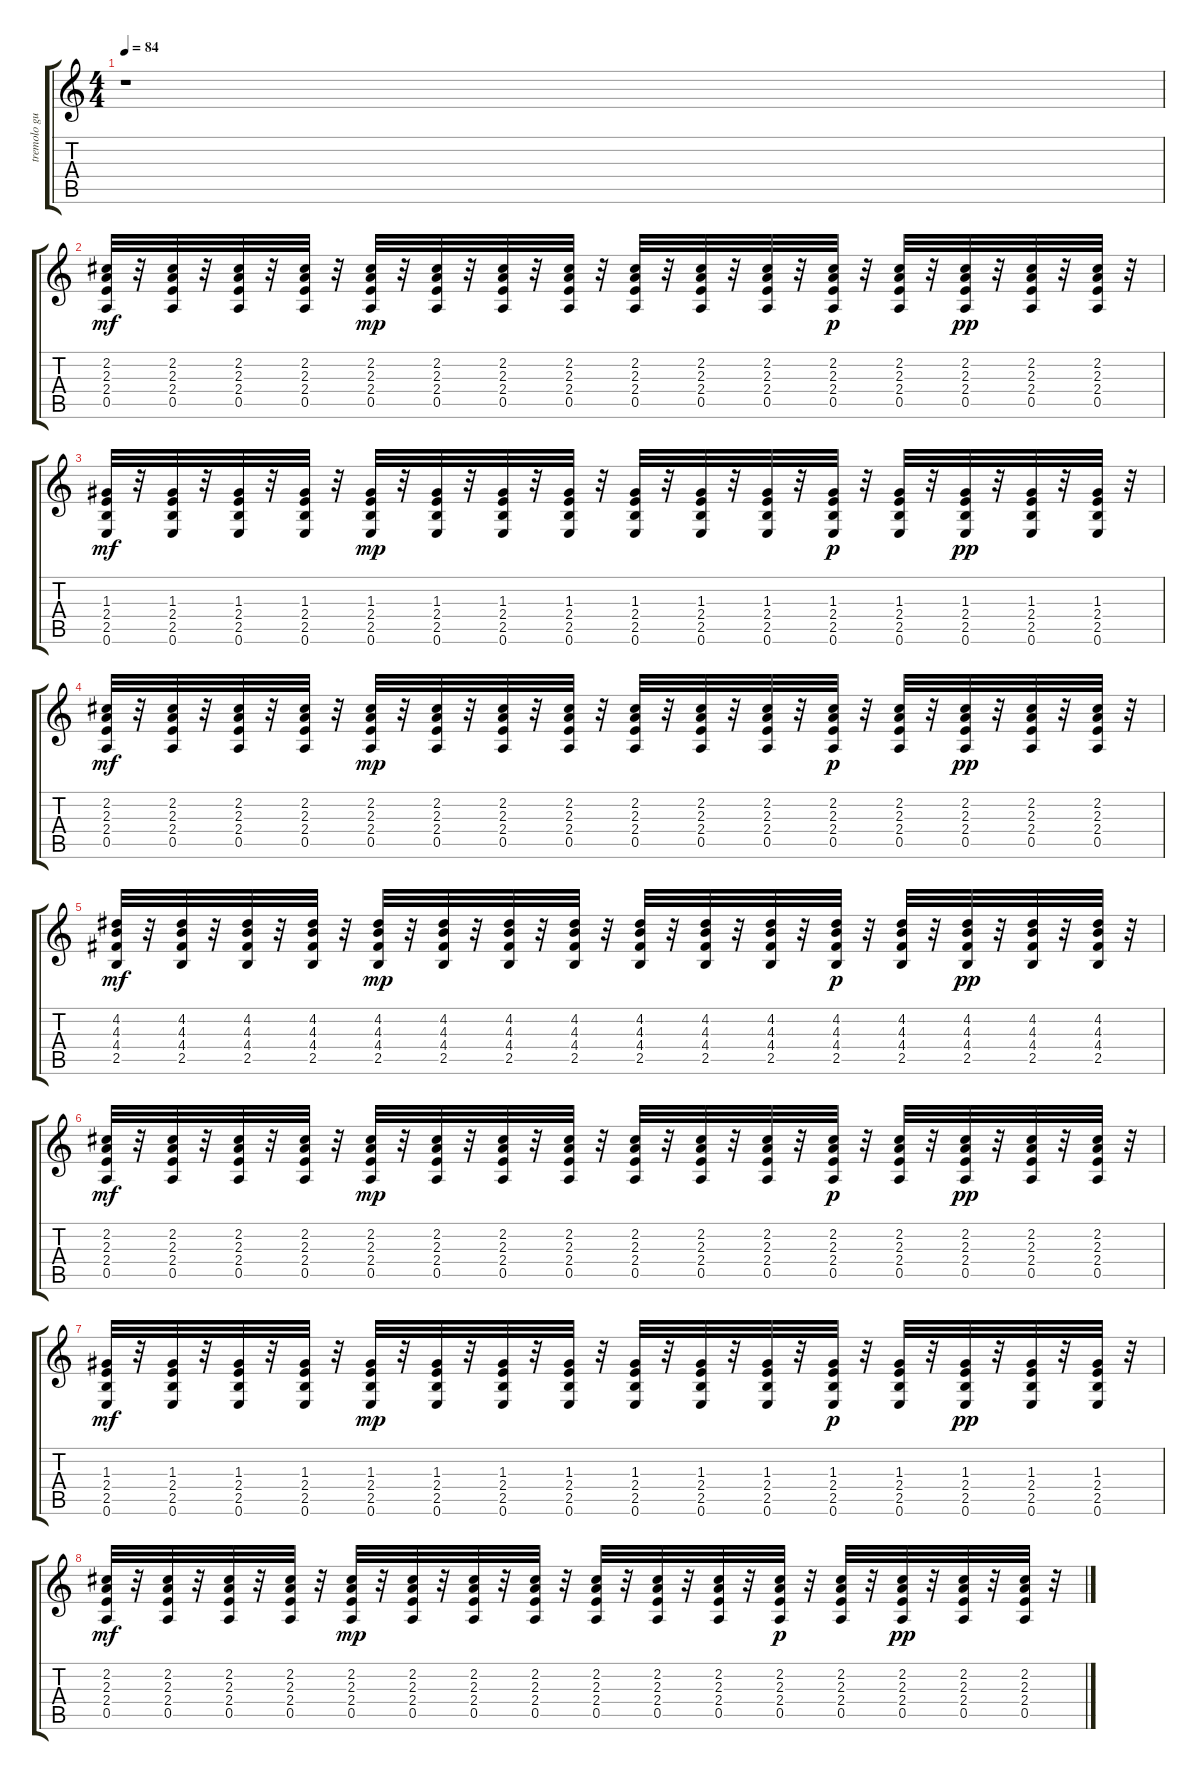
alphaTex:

\track ("tremolo guitar" "tremolo gu") {instrument overdrivenguitar}
\staff {score tabs}
\tuning (E4 B3 G3 D3 A2 E2) {hide}
\ts (4 4)
\tempo 84
\clef g2
\ks c
r.1{dy pp} |
(2.2 2.3 2.4 0.5).32{dy mf} r.32 (2.2 2.3 2.4 0.5).32 r.32 (2.2 2.3 2.4 0.5).32 r.32 (2.2 2.3 2.4 0.5).32 r.32 (2.2 2.3 2.4 0.5).32{dy mp} r.32 (2.2 2.3 2.4 0.5).32 r.32 (2.2 2.3 2.4 0.5).32 r.32 (2.2 2.3 2.4 0.5).32 r.32 (2.2 2.3 2.4 0.5).32 r.32 (2.2 2.3 2.4 0.5).32 r.32 (2.2 2.3 2.4 0.5).32 r.32 (2.2 2.3 2.4 0.5).32{dy p} r.32 (2.2 2.3 2.4 0.5).32 r.32 (2.2 2.3 2.4 0.5).32{dy pp} r.32 (2.2 2.3 2.4 0.5).32 r.32 (2.2 2.3 2.4 0.5).32 r.32 |
(1.3 2.4 2.5 0.6).32{dy mf} r.32 (1.3 2.4 2.5 0.6).32 r.32 (1.3 2.4 2.5 0.6).32 r.32 (1.3 2.4 2.5 0.6).32 r.32 (1.3 2.4 2.5 0.6).32{dy mp} r.32 (1.3 2.4 2.5 0.6).32 r.32 (1.3 2.4 2.5 0.6).32 r.32 (1.3 2.4 2.5 0.6).32 r.32 (1.3 2.4 2.5 0.6).32 r.32 (1.3 2.4 2.5 0.6).32 r.32 (1.3 2.4 2.5 0.6).32 r.32 (1.3 2.4 2.5 0.6).32{dy p} r.32 (1.3 2.4 2.5 0.6).32 r.32 (1.3 2.4 2.5 0.6).32{dy pp} r.32 (1.3 2.4 2.5 0.6).32 r.32 (1.3 2.4 2.5 0.6).32 r.32 |
(2.2 2.3 2.4 0.5).32{dy mf} r.32 (2.2 2.3 2.4 0.5).32 r.32 (2.2 2.3 2.4 0.5).32 r.32 (2.2 2.3 2.4 0.5).32 r.32 (2.2 2.3 2.4 0.5).32{dy mp} r.32 (2.2 2.3 2.4 0.5).32 r.32 (2.2 2.3 2.4 0.5).32 r.32 (2.2 2.3 2.4 0.5).32 r.32 (2.2 2.3 2.4 0.5).32 r.32 (2.2 2.3 2.4 0.5).32 r.32 (2.2 2.3 2.4 0.5).32 r.32 (2.2 2.3 2.4 0.5).32{dy p} r.32 (2.2 2.3 2.4 0.5).32 r.32 (2.2 2.3 2.4 0.5).32{dy pp} r.32 (2.2 2.3 2.4 0.5).32 r.32 (2.2 2.3 2.4 0.5).32 r.32 |
(4.2 4.3 4.4 2.5).32{dy mf} r.32 (4.2 4.3 4.4 2.5).32 r.32 (4.2 4.3 4.4 2.5).32 r.32 (4.2 4.3 4.4 2.5).32 r.32 (4.2 4.3 4.4 2.5).32{dy mp} r.32 (4.2 4.3 4.4 2.5).32 r.32 (4.2 4.3 4.4 2.5).32 r.32 (4.2 4.3 4.4 2.5).32 r.32 (4.2 4.3 4.4 2.5).32 r.32 (4.2 4.3 4.4 2.5).32 r.32 (4.2 4.3 4.4 2.5).32 r.32 (4.2 4.3 4.4 2.5).32{dy p} r.32 (4.2 4.3 4.4 2.5).32 r.32 (4.2 4.3 4.4 2.5).32{dy pp} r.32 (4.2 4.3 4.4 2.5).32 r.32 (4.2 4.3 4.4 2.5).32 r.32 |
(2.2 2.3 2.4 0.5).32{dy mf} r.32 (2.2 2.3 2.4 0.5).32 r.32 (2.2 2.3 2.4 0.5).32 r.32 (2.2 2.3 2.4 0.5).32 r.32 (2.2 2.3 2.4 0.5).32{dy mp} r.32 (2.2 2.3 2.4 0.5).32 r.32 (2.2 2.3 2.4 0.5).32 r.32 (2.2 2.3 2.4 0.5).32 r.32 (2.2 2.3 2.4 0.5).32 r.32 (2.2 2.3 2.4 0.5).32 r.32 (2.2 2.3 2.4 0.5).32 r.32 (2.2 2.3 2.4 0.5).32{dy p} r.32 (2.2 2.3 2.4 0.5).32 r.32 (2.2 2.3 2.4 0.5).32{dy pp} r.32 (2.2 2.3 2.4 0.5).32 r.32 (2.2 2.3 2.4 0.5).32 r.32 |
(1.3 2.4 2.5 0.6).32{dy mf} r.32 (1.3 2.4 2.5 0.6).32 r.32 (1.3 2.4 2.5 0.6).32 r.32 (1.3 2.4 2.5 0.6).32 r.32 (1.3 2.4 2.5 0.6).32{dy mp} r.32 (1.3 2.4 2.5 0.6).32 r.32 (1.3 2.4 2.5 0.6).32 r.32 (1.3 2.4 2.5 0.6).32 r.32 (1.3 2.4 2.5 0.6).32 r.32 (1.3 2.4 2.5 0.6).32 r.32 (1.3 2.4 2.5 0.6).32 r.32 (1.3 2.4 2.5 0.6).32{dy p} r.32 (1.3 2.4 2.5 0.6).32 r.32 (1.3 2.4 2.5 0.6).32{dy pp} r.32 (1.3 2.4 2.5 0.6).32 r.32 (1.3 2.4 2.5 0.6).32 r.32 |
(2.2 2.3 2.4 0.5).32{dy mf} r.32 (2.2 2.3 2.4 0.5).32 r.32 (2.2 2.3 2.4 0.5).32 r.32 (2.2 2.3 2.4 0.5).32 r.32 (2.2 2.3 2.4 0.5).32{dy mp} r.32 (2.2 2.3 2.4 0.5).32 r.32 (2.2 2.3 2.4 0.5).32 r.32 (2.2 2.3 2.4 0.5).32 r.32 (2.2 2.3 2.4 0.5).32 r.32 (2.2 2.3 2.4 0.5).32 r.32 (2.2 2.3 2.4 0.5).32 r.32 (2.2 2.3 2.4 0.5).32{dy p} r.32 (2.2 2.3 2.4 0.5).32 r.32 (2.2 2.3 2.4 0.5).32{dy pp} r.32 (2.2 2.3 2.4 0.5).32 r.32 (2.2 2.3 2.4 0.5).32 r.32
